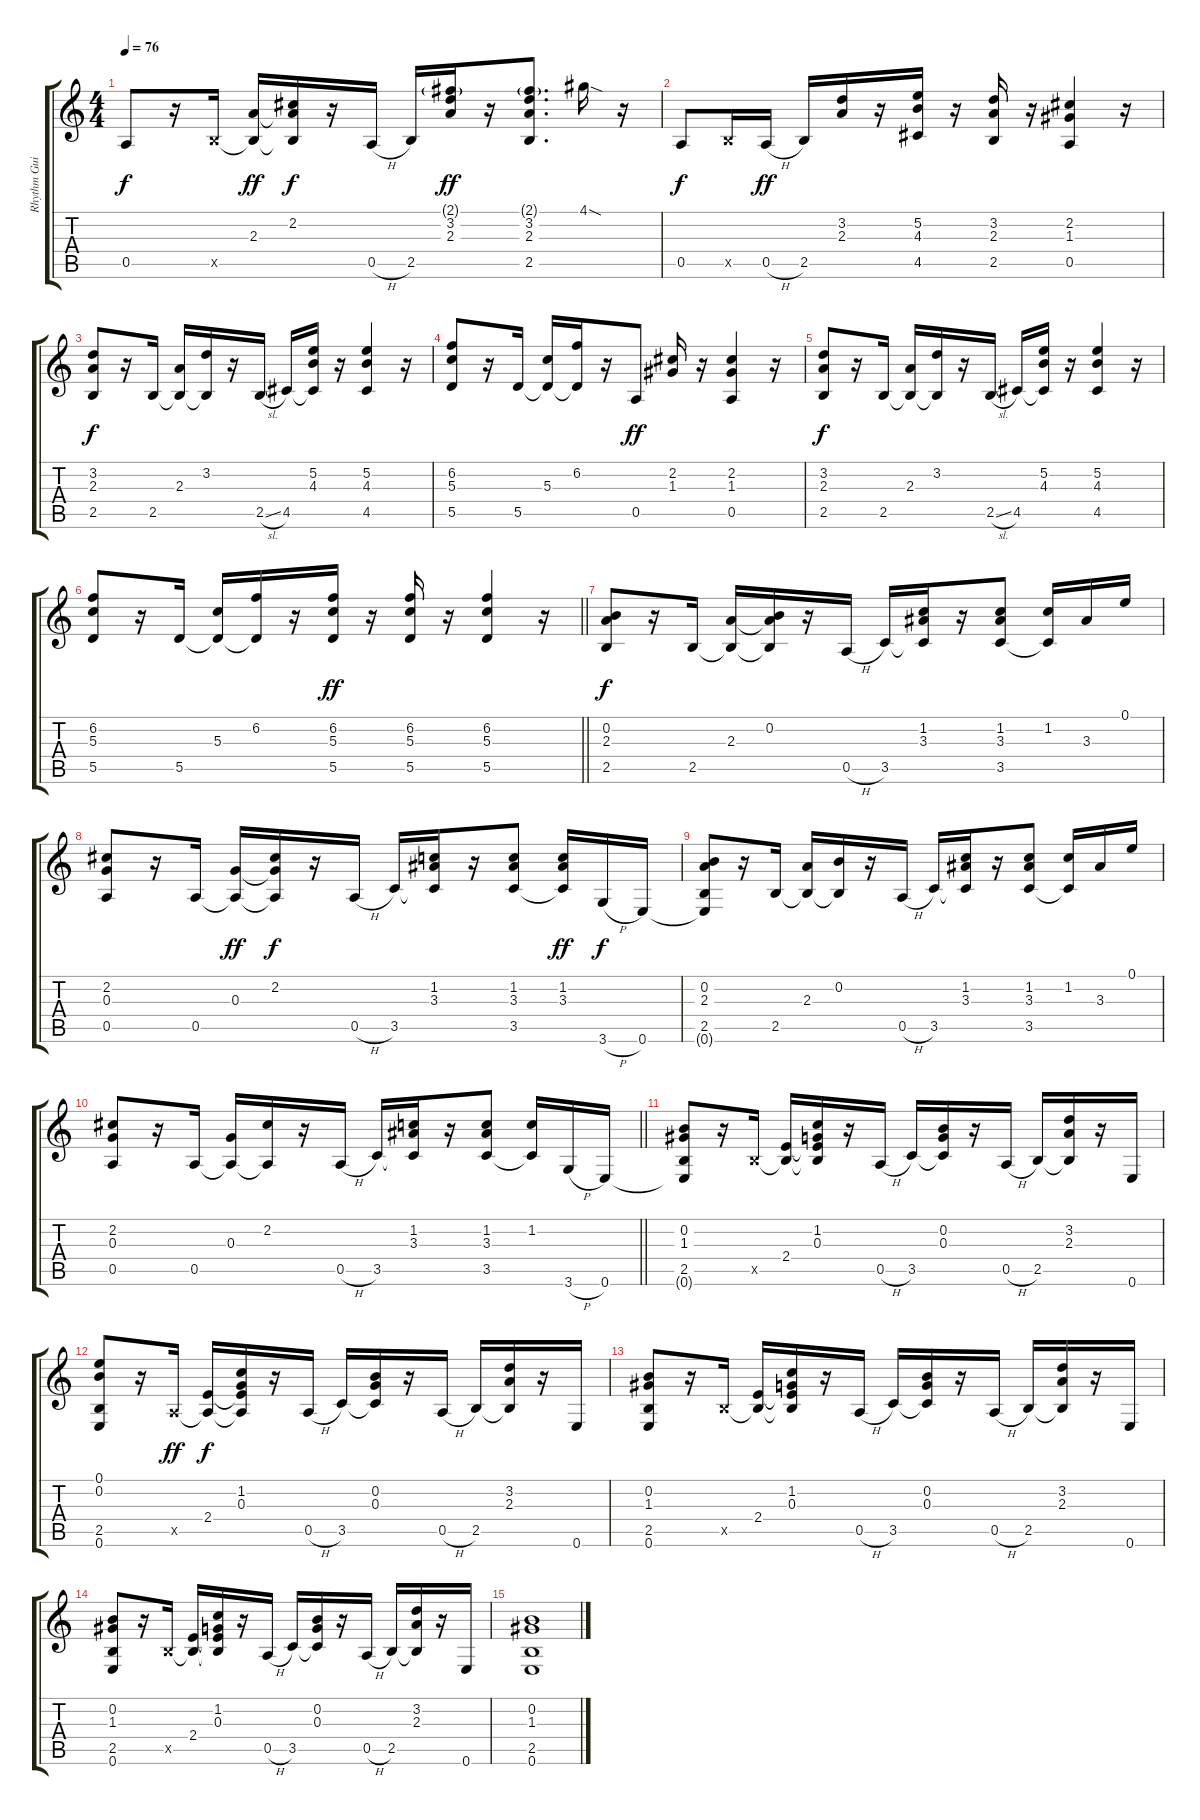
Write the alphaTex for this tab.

\track ("Rhythm Guitar" "Rhythm Gui") {instrument electricguitarjazz}
\staff {score tabs}
\tuning (E4 B3 G3 D3 A2 E2) {hide}
\ts (4 4)
\tempo 76
\clef g2
\ks c
0.5.8{dy f} r.16 2.5{x}.16 (2.3 2.5{t}).16{dy ff} (2.2 2.3{t} 2.5{t}).16{dy f} r.16 0.5{h}.16 2.5.16 (2.1{g} 3.2 2.3).16{dy ff} r.16 (2.1{g} 3.2 2.3 2.5).8{d} 4.1{sod}.16 r.16 |
0.5.8{dy f} 2.5{x}.16 0.5{h}.16{dy ff} 2.5.16 (3.2 2.3).16 r.16 (5.2 4.3 4.5).16 r.16 (3.2 2.3 2.5).16 r.16 (2.2 1.3 0.5).4 r.16 |
(3.2 2.3 2.5).8{dy f} r.16 2.5.16 (2.3 2.5{t}).16 (3.2 2.5{t}).16 r.16 2.5{sl}.16 4.5.16 (5.2 4.3 4.5{t}).16 r.16 (5.2 4.3 4.5).4 r.16 |
(6.2 5.3 5.5).8 r.16 5.5.16 (5.3 5.5{t}).16 (6.2 5.5{t}).16 r.16 0.5.8{dy ff} (2.2 1.3).16 r.16 (2.2 1.3 0.5).4 r.16 |
(3.2 2.3 2.5).8{dy f} r.16 2.5.16 (2.3 2.5{t}).16 (3.2 2.5{t}).16 r.16 2.5{sl}.16 4.5.16 (5.2 4.3 4.5{t}).16 r.16 (5.2 4.3 4.5).4 r.16 |
\barLineRight lightlight
(6.2 5.3 5.5).8 r.16 5.5.16 (5.3 5.5{t}).16 (6.2 5.5{t}).16 r.16 (6.2 5.3 5.5).16{dy ff} r.16 (6.2 5.3 5.5).16 r.16 (6.2 5.3 5.5).4 r.16 |
(0.2 2.3 2.5).8{dy f} r.16 2.5.16 (2.3 2.5{t}).16 (0.2 2.3{t} 2.5{t}).16 r.16 0.5{h}.16 3.5.16 (1.2 3.3 3.5{t}).16 r.16 (1.2 3.3 3.5).8 (1.2 3.5{t}).16 3.3.16 0.1.16 |
(2.2 0.3 0.5).8 r.16 0.5.16 (0.3 0.5{t}).16{dy ff} (2.2 0.3{t} 0.5{t}).16{dy f} r.16 0.5{h}.16 3.5.16 (1.2 3.3 3.5{t}).16 r.16 (1.2 3.3 3.5).8 (1.2 3.3 3.5{t}).16{dy ff} 3.6{h}.16{dy f} 0.6.16 |
(0.2 2.3 2.5 0.6{t}).8 r.16 2.5.16 (2.3 2.5{t}).16 (0.2 2.5{t}).16 r.16 0.5{h}.16 3.5.16 (1.2 3.3 3.5{t}).16 r.16 (1.2 3.3 3.5).8 (1.2 3.5{t}).16 3.3.16 0.1.16 |
\barLineRight lightlight
(2.2 0.3 0.5).8 r.16 0.5.16 (0.3 0.5{t}).16 (2.2 0.5{t}).16 r.16 0.5{h}.16 3.5.16 (1.2 3.3 3.5{t}).16 r.16 (1.2 3.3 3.5).8 (1.2 3.5{t}).16 3.6{h}.16 0.6.16 |
(0.2 1.3 2.5 0.6{t}).8 r.16 2.5{x}.16 (2.4 2.5{t}).16 (1.2 0.3 2.4{t} 2.5{t}).16 r.16 0.5{h}.16 3.5.16 (0.2 0.3 3.5{t}).16 r.16 0.5{h}.16 2.5.16 (3.2 2.3 2.5{t}).16 r.16 0.6.16 |
(0.1 0.2 2.5 0.6).8 r.16 0.5{x}.16{dy ff} (2.4 0.5{t}).16{dy f} (1.2 0.3 2.4{t} 0.5{t}).16 r.16 0.5{h}.16 3.5.16 (0.2 0.3 3.5{t}).16 r.16 0.5{h}.16 2.5.16 (3.2 2.3 2.5{t}).16 r.16 0.6.16 |
(0.2 1.3 2.5 0.6).8 r.16 2.5{x}.16 (2.4 2.5{t}).16 (1.2 0.3 2.4{t} 2.5{t}).16 r.16 0.5{h}.16 3.5.16 (0.2 0.3 3.5{t}).16 r.16 0.5{h}.16 2.5.16 (3.2 2.3 2.5{t}).16 r.16 0.6.16 |
(0.2 1.3 2.5 0.6).8 r.16 2.5{x}.16 (2.4 2.5{t}).16 (1.2 0.3 2.4{t} 2.5{t}).16 r.16 0.5{h}.16 3.5.16 (0.2 0.3 3.5{t}).16 r.16 0.5{h}.16 2.5.16 (3.2 2.3 2.5{t}).16 r.16 0.6.16 |
(0.2 1.3 2.5 0.6).1
